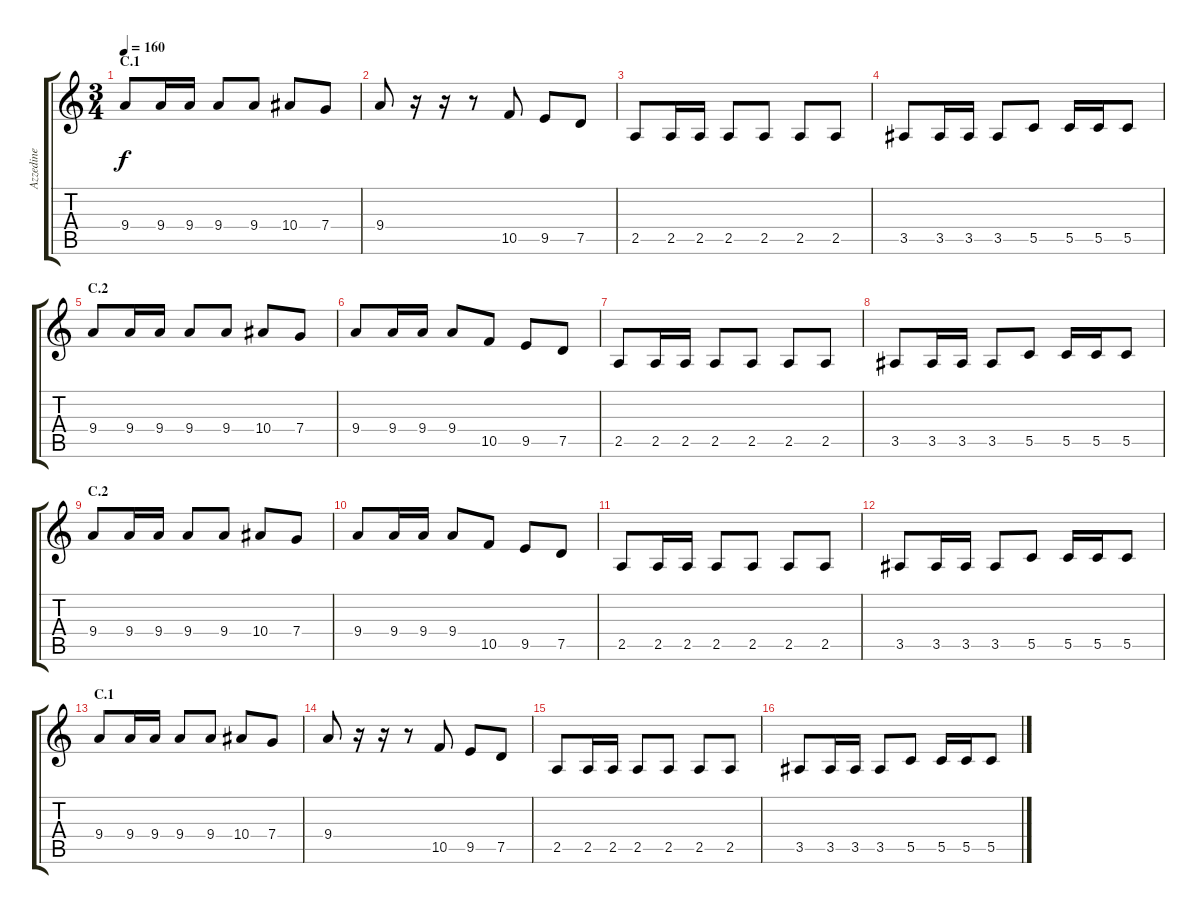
\track ("Azzedine" "Azzedine") {instrument distortionguitar}
\staff {score tabs}
\tuning (D4 A3 F3 C3 G2 D2) {hide}
\ts (3 4)
\section ("" "C.1")
\tempo 160
\clef g2
\ks c
9.4.8{dy f} 9.4.16 9.4.16 9.4.8 9.4.8 10.4.8 7.4.8 |
9.4.8 r.16 r.16 r.8 10.5.8 9.5.8 7.5.8 |
2.5.8 2.5.16 2.5.16 2.5.8 2.5.8 2.5.8 2.5.8 |
3.5.8 3.5.16 3.5.16 3.5.8 5.5.8 5.5.16 5.5.16 5.5.8 |
\section ("" "C.2")
9.4.8 9.4.16 9.4.16 9.4.8 9.4.8 10.4.8 7.4.8 |
9.4.8 9.4.16 9.4.16 9.4.8 10.5.8 9.5.8 7.5.8 |
2.5.8 2.5.16 2.5.16 2.5.8 2.5.8 2.5.8 2.5.8 |
3.5.8 3.5.16 3.5.16 3.5.8 5.5.8 5.5.16 5.5.16 5.5.8 |
\section ("" "C.2")
9.4.8 9.4.16 9.4.16 9.4.8 9.4.8 10.4.8 7.4.8 |
9.4.8 9.4.16 9.4.16 9.4.8 10.5.8 9.5.8 7.5.8 |
2.5.8 2.5.16 2.5.16 2.5.8 2.5.8 2.5.8 2.5.8 |
3.5.8 3.5.16 3.5.16 3.5.8 5.5.8 5.5.16 5.5.16 5.5.8 |
\section ("" "C.1")
9.4.8 9.4.16 9.4.16 9.4.8 9.4.8 10.4.8 7.4.8 |
9.4.8 r.16 r.16 r.8 10.5.8 9.5.8 7.5.8 |
2.5.8 2.5.16 2.5.16 2.5.8 2.5.8 2.5.8 2.5.8 |
3.5.8 3.5.16 3.5.16 3.5.8 5.5.8 5.5.16 5.5.16 5.5.8
